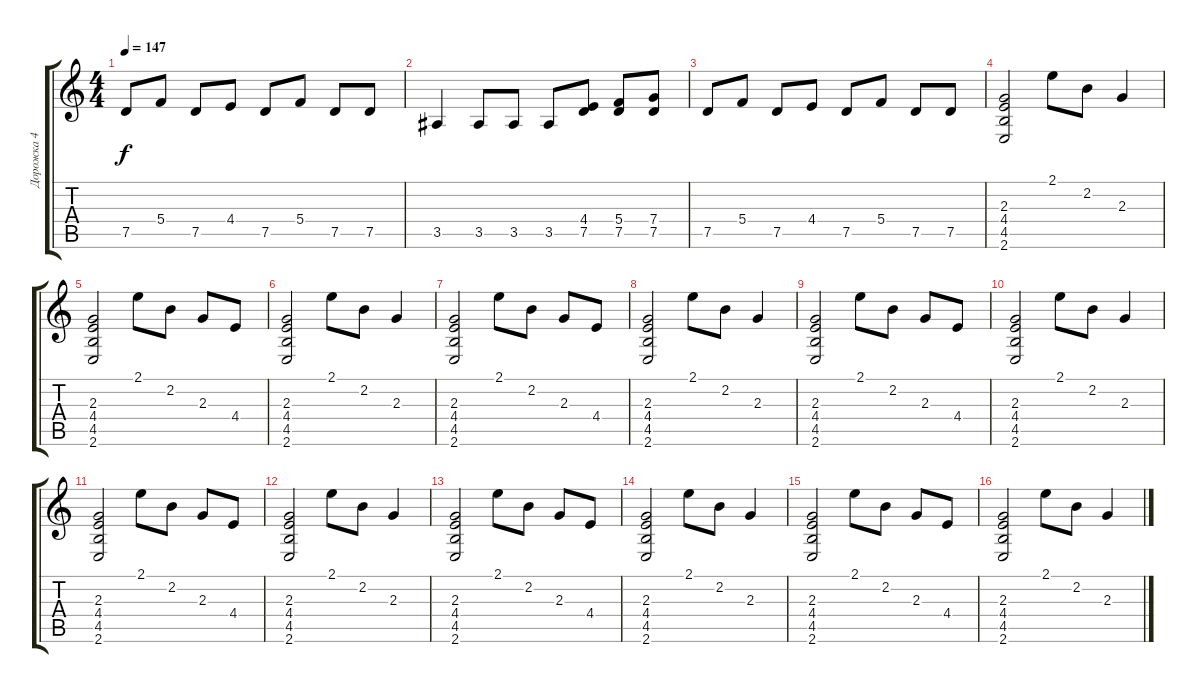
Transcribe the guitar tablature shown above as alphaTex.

\track ("Дорожка 4" "Дорожка 4") {instrument overdrivenguitar}
\staff {score tabs}
\tuning (D4 A3 F3 C3 G2 D2) {hide}
\ts (4 4)
\tempo 147
\clef g2
\ks c
7.5.8{dy f} 5.4.8 7.5.8 4.4.8 7.5.8 5.4.8 7.5.8 7.5.8 |
3.5.4 3.5.8 3.5.8 3.5.8 (4.4 7.5).8 (5.4 7.5).8 (7.4 7.5).8 |
7.5.8 5.4.8 7.5.8 4.4.8 7.5.8 5.4.8 7.5.8 7.5.8 |
(2.3 4.4 4.5 2.6).2 2.1.8 2.2.8 2.3.4 |
(2.3 4.4 4.5 2.6).2 2.1.8 2.2.8 2.3.8 4.4.8 |
(2.3 4.4 4.5 2.6).2 2.1.8 2.2.8 2.3.4 |
(2.3 4.4 4.5 2.6).2 2.1.8 2.2.8 2.3.8 4.4.8 |
(2.3 4.4 4.5 2.6).2 2.1.8 2.2.8 2.3.4 |
(2.3 4.4 4.5 2.6).2 2.1.8 2.2.8 2.3.8 4.4.8 |
(2.3 4.4 4.5 2.6).2 2.1.8 2.2.8 2.3.4 |
(2.3 4.4 4.5 2.6).2 2.1.8 2.2.8 2.3.8 4.4.8 |
(2.3 4.4 4.5 2.6).2 2.1.8 2.2.8 2.3.4 |
(2.3 4.4 4.5 2.6).2 2.1.8 2.2.8 2.3.8 4.4.8 |
(2.3 4.4 4.5 2.6).2 2.1.8 2.2.8 2.3.4 |
(2.3 4.4 4.5 2.6).2 2.1.8 2.2.8 2.3.8 4.4.8 |
(2.3 4.4 4.5 2.6).2 2.1.8 2.2.8 2.3.4
